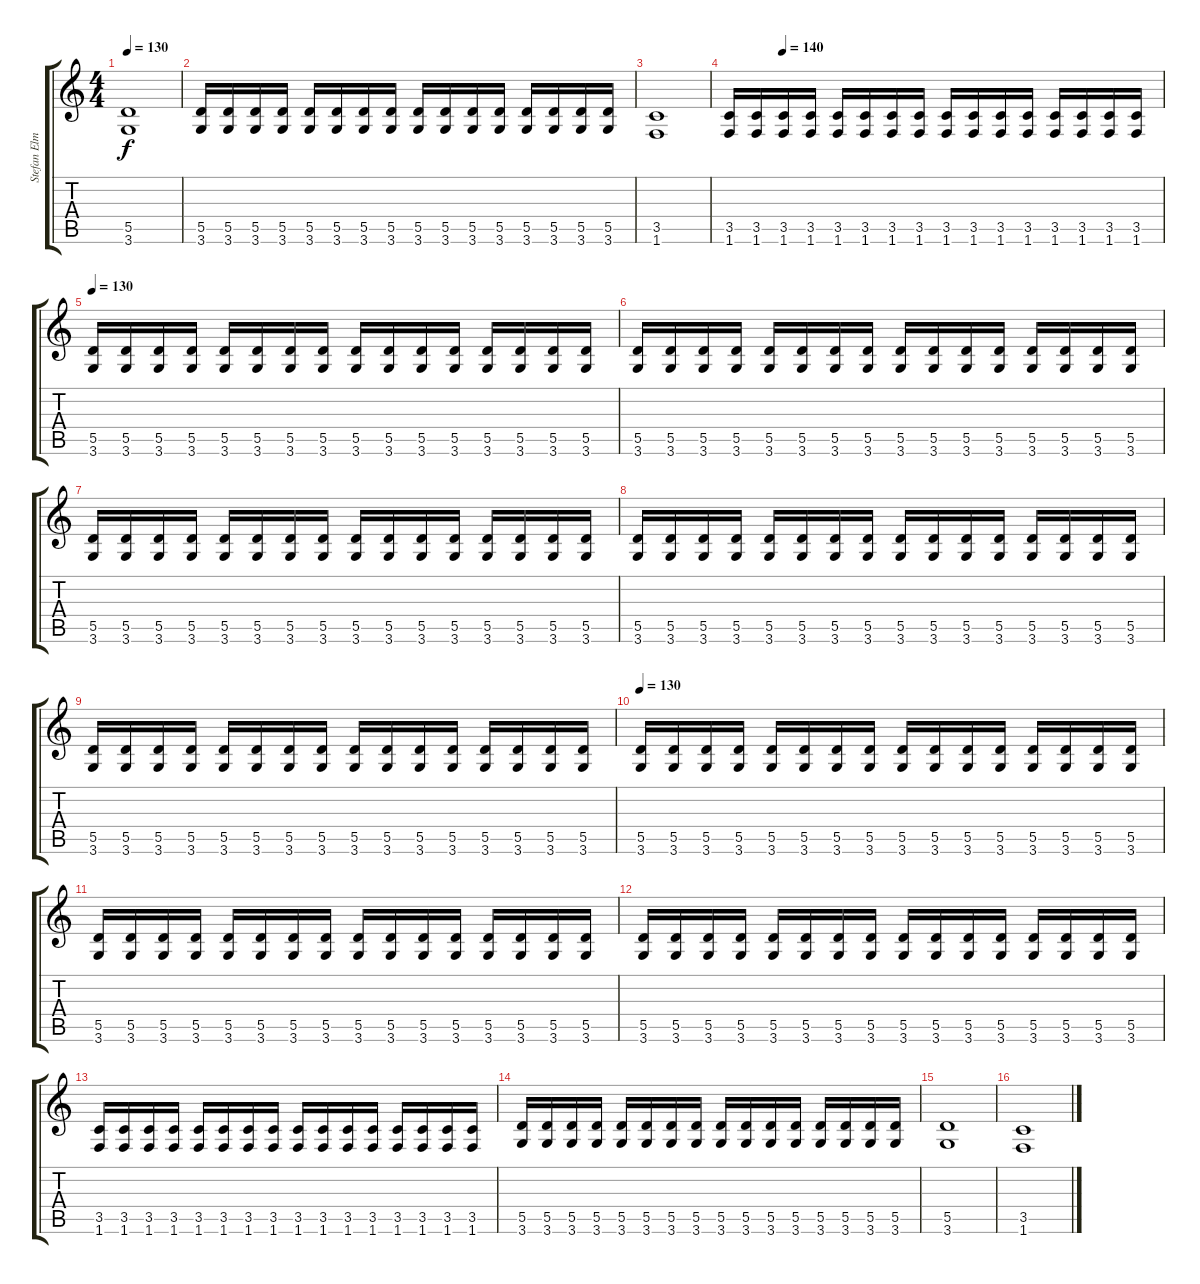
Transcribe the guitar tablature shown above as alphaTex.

\track ("Stefan Elmgren - Rythm Guitar" "Stefan Elm") {instrument distortionguitar}
\staff {score tabs}
\tuning (E4 B3 G3 D3 A2 E2) {hide}
\ts (4 4)
\tempo 130
\clef g2
\ks c
(5.5 3.6).1{dy f} |
(5.5 3.6).16 (5.5 3.6).16 (5.5 3.6).16 (5.5 3.6).16 (5.5 3.6).16 (5.5 3.6).16 (5.5 3.6).16 (5.5 3.6).16 (5.5 3.6).16 (5.5 3.6).16 (5.5 3.6).16 (5.5 3.6).16 (5.5 3.6).16 (5.5 3.6).16 (5.5 3.6).16 (5.5 3.6).16 |
(3.5 1.6).1 |
\tempo (140 0.125)
(3.5 1.6).16 (3.5 1.6).16 (3.5 1.6).16 (3.5 1.6).16 (3.5 1.6).16 (3.5 1.6).16 (3.5 1.6).16 (3.5 1.6).16 (3.5 1.6).16 (3.5 1.6).16 (3.5 1.6).16 (3.5 1.6).16 (3.5 1.6).16 (3.5 1.6).16 (3.5 1.6).16 (3.5 1.6).16 |
\tempo 130
(5.5 3.6).16 (5.5 3.6).16 (5.5 3.6).16 (5.5 3.6).16 (5.5 3.6).16 (5.5 3.6).16 (5.5 3.6).16 (5.5 3.6).16 (5.5 3.6).16 (5.5 3.6).16 (5.5 3.6).16 (5.5 3.6).16 (5.5 3.6).16 (5.5 3.6).16 (5.5 3.6).16 (5.5 3.6).16 |
(5.5 3.6).16 (5.5 3.6).16 (5.5 3.6).16 (5.5 3.6).16 (5.5 3.6).16 (5.5 3.6).16 (5.5 3.6).16 (5.5 3.6).16 (5.5 3.6).16 (5.5 3.6).16 (5.5 3.6).16 (5.5 3.6).16 (5.5 3.6).16 (5.5 3.6).16 (5.5 3.6).16 (5.5 3.6).16 |
(5.5 3.6).16 (5.5 3.6).16 (5.5 3.6).16 (5.5 3.6).16 (5.5 3.6).16 (5.5 3.6).16 (5.5 3.6).16 (5.5 3.6).16 (5.5 3.6).16 (5.5 3.6).16 (5.5 3.6).16 (5.5 3.6).16 (5.5 3.6).16 (5.5 3.6).16 (5.5 3.6).16 (5.5 3.6).16 |
(5.5 3.6).16 (5.5 3.6).16 (5.5 3.6).16 (5.5 3.6).16 (5.5 3.6).16 (5.5 3.6).16 (5.5 3.6).16 (5.5 3.6).16 (5.5 3.6).16 (5.5 3.6).16 (5.5 3.6).16 (5.5 3.6).16 (5.5 3.6).16 (5.5 3.6).16 (5.5 3.6).16 (5.5 3.6).16 |
(5.5 3.6).16 (5.5 3.6).16 (5.5 3.6).16 (5.5 3.6).16 (5.5 3.6).16 (5.5 3.6).16 (5.5 3.6).16 (5.5 3.6).16 (5.5 3.6).16 (5.5 3.6).16 (5.5 3.6).16 (5.5 3.6).16 (5.5 3.6).16 (5.5 3.6).16 (5.5 3.6).16 (5.5 3.6).16 |
\tempo 130
(5.5 3.6).16 (5.5 3.6).16 (5.5 3.6).16 (5.5 3.6).16 (5.5 3.6).16 (5.5 3.6).16 (5.5 3.6).16 (5.5 3.6).16 (5.5 3.6).16 (5.5 3.6).16 (5.5 3.6).16 (5.5 3.6).16 (5.5 3.6).16 (5.5 3.6).16 (5.5 3.6).16 (5.5 3.6).16 |
(5.5 3.6).16 (5.5 3.6).16 (5.5 3.6).16 (5.5 3.6).16 (5.5 3.6).16 (5.5 3.6).16 (5.5 3.6).16 (5.5 3.6).16 (5.5 3.6).16 (5.5 3.6).16 (5.5 3.6).16 (5.5 3.6).16 (5.5 3.6).16 (5.5 3.6).16 (5.5 3.6).16 (5.5 3.6).16 |
(5.5 3.6).16 (5.5 3.6).16 (5.5 3.6).16 (5.5 3.6).16 (5.5 3.6).16 (5.5 3.6).16 (5.5 3.6).16 (5.5 3.6).16 (5.5 3.6).16 (5.5 3.6).16 (5.5 3.6).16 (5.5 3.6).16 (5.5 3.6).16 (5.5 3.6).16 (5.5 3.6).16 (5.5 3.6).16 |
(3.5 1.6).16 (3.5 1.6).16 (3.5 1.6).16 (3.5 1.6).16 (3.5 1.6).16 (3.5 1.6).16 (3.5 1.6).16 (3.5 1.6).16 (3.5 1.6).16 (3.5 1.6).16 (3.5 1.6).16 (3.5 1.6).16 (3.5 1.6).16 (3.5 1.6).16 (3.5 1.6).16 (3.5 1.6).16 |
(5.5 3.6).16 (5.5 3.6).16 (5.5 3.6).16 (5.5 3.6).16 (5.5 3.6).16 (5.5 3.6).16 (5.5 3.6).16 (5.5 3.6).16 (5.5 3.6).16 (5.5 3.6).16 (5.5 3.6).16 (5.5 3.6).16 (5.5 3.6).16 (5.5 3.6).16 (5.5 3.6).16 (5.5 3.6).16 |
(5.5 3.6).1 |
(3.5 1.6).1
